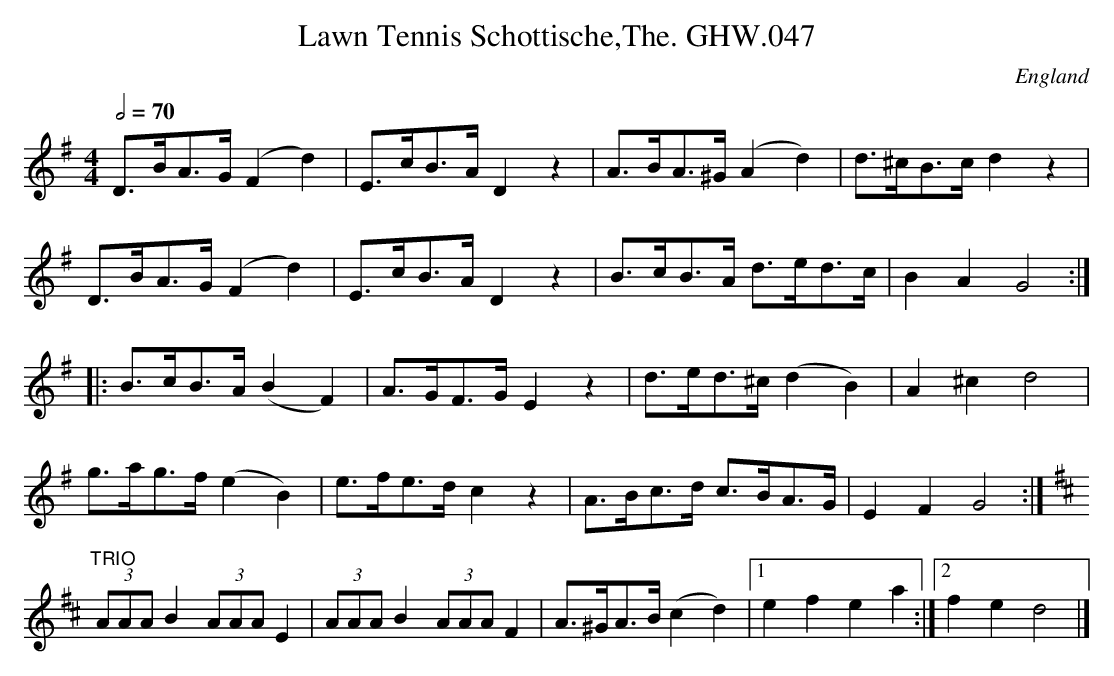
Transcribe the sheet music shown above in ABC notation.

X:1
T:Lawn Tennis Schottische,The. GHW.047
L:1/8
M:4/4
O:England
Q:1/2=70
K:G
D>BA>G (F2d2)|E>cB>A D2 z2|A>BA>^G (A2 d2)|d>^cB>c d2 z2|!
D>BA>G (F2d2)|E>cB>A D2 z2|B>cB>A d>ed>c|B2A2G4:|!
|:B>cB>A (B2F2)|A>GF>G E2 z2|d>ed>^c (d2B2)|A2 ^c2 d4|!
g>ag>f (e2B2)|e>fe>dc2 z2|A>Bc>d c>BA>G|E2F2 G4:|!
K:D
"^TRIO"(3AAA B2 (3AAA E2|(3AAA B2 (3AAA F2|\
A>^GA>B (c2d2)|1 e2f2e2a2:|2f2e2d4|]
